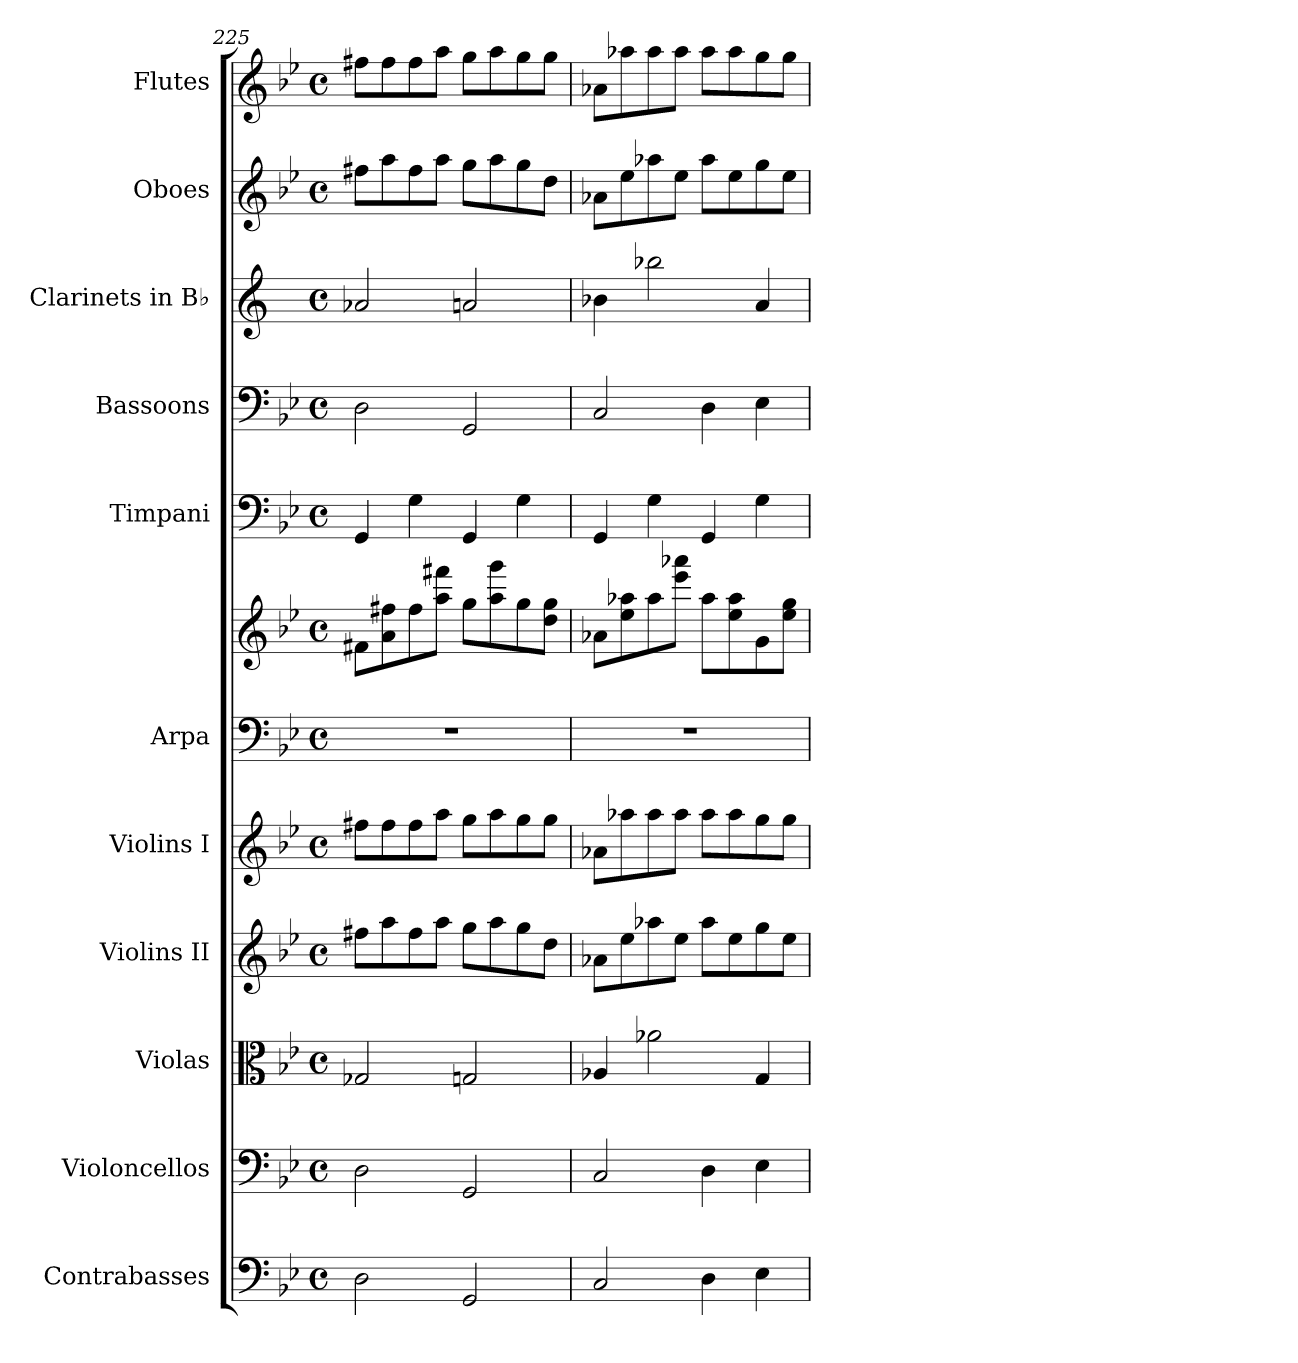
**kern	**kern	**kern	**kern	**kern	**kern	**kern	**kern	**kern	**kern	**kern	**kern
*part11	*part10	*part9	*part8	*part7	*part6	*part6	*part5	*part4	*part3	*part2	*part1
*staff12	*staff11	*staff10	*staff9	*staff8	*staff7	*staff6	*staff5	*staff4	*staff3	*staff2	*staff1
*I"Contrabasses	*I"Violoncellos	*I"Violas	*I"Violins II	*I"Violins I	*I"Arpa	*	*I"Timpani	*I"Bassoons	*I"Clarinets in B♭	*I"Oboes	*I"Flutes
*I'Cb.	*I'Vc.	*I'Vla.	*I'Vln. II	*I'Vln. I	*I'Arp.	*	*I'Timp.	*I'Bsn.	*	*I'Ob.	*I'Fl.
*clefF4	*clefF4	*clefC3	*clefG2	*clefG2	*clefF4	*clefG2	*clefF4	*clefF4	*clefG2	*clefG2	*clefG2
*ITrd7c12	*	*	*	*	*	*	*	*	*ITrd1c2	*	*
*k[b-e-]	*k[b-e-]	*k[b-e-]	*k[b-e-]	*k[b-e-]	*k[b-e-]	*k[b-e-]	*k[b-e-]	*k[b-e-]	*k[b-e-]	*k[b-e-]	*k[b-e-]
*M4/4	*M4/4	*M4/4	*M4/4	*M4/4	*M4/4	*M4/4	*M4/4	*M4/4	*M4/4	*M4/4	*M4/4
*met(c)	*met(c)	*met(c)	*met(c)	*met(c)	*met(c)	*met(c)	*met(c)	*met(c)	*met(c)	*met(c)	*met(c)
=225	=225	=225	=225	=225	=225	=225	=225	=225	=225	=225	=225
2DD\	2D\	2G-X/	8ff#X\L	8ff#X\L	1r	8f#X\L	4GG/	2D\	2g-X/	8ff#X\L	8ff#X\L
.	.	.	8aa\	8ff#\	.	8a\ 8ff#X\	.	.	.	8aa\	8ff#\
.	.	.	8ff#\	8ff#\	.	8ff#\	4G\	.	.	8ff#\	8ff#\
.	.	.	8aa\J	8aa\J	.	8aa\ 8fff#X\J	.	.	.	8aa\J	8aa\J
2GGG/	2GG/	2Gn/	8gg\L	8gg\L	.	8gg\L	4GG/	2GG/	2gn/	8gg\L	8gg\L
.	.	.	8aa\	8aa\	.	8aa\ 8ggg\	.	.	.	8aa\	8aa\
.	.	.	8gg\	8gg\	.	8gg\	4G\	.	.	8gg\	8gg\
.	.	.	8dd\J	8gg\J	.	8dd\ 8gg\J	.	.	.	8dd\J	8gg\J
!!LO:PB:g=z
=226	=226	=226	=226	=226	=226	=226	=226	=226	=226	=226	=226
2CC/	2C/	4A-X/	8a-X\L	8a-X\L	1r	8a-X\L	4GG/	2C/	4a-X\	8a-X\L	8a-X\L
.	.	.	8ee-\	8aa-X\	.	8ee-\ 8aa-X\	.	.	.	8ee-\	8aa-X\
.	.	2a-X\	8aa-X\	8aa-\	.	8aa-\	4G\	.	2aa-X\	8aa-X\	8aa-\
.	.	.	8ee-\J	8aa-\J	.	8eee-\ 8aaa-X\J	.	.	.	8ee-\J	8aa-\J
4DD\	4D\	.	8aa-\L	8aa-\L	.	8aa-\L	4GG/	4D\	.	8aa-\L	8aa-\L
.	.	.	8ee-\	8aa-\	.	8ee-\ 8aa-\	.	.	.	8ee-\	8aa-\
4EE-\	4E-\	4G/	8gg\	8gg\	.	8g\	4G\	4E-\	4g/	8gg\	8gg\
.	.	.	8ee-\J	8gg\J	.	8ee-\ 8gg\J	.	.	.	8ee-\J	8gg\J
=	=	=	=	=	=	=	=	=	=	=	=
*-	*-	*-	*-	*-	*-	*-	*-	*-	*-	*-	*-
